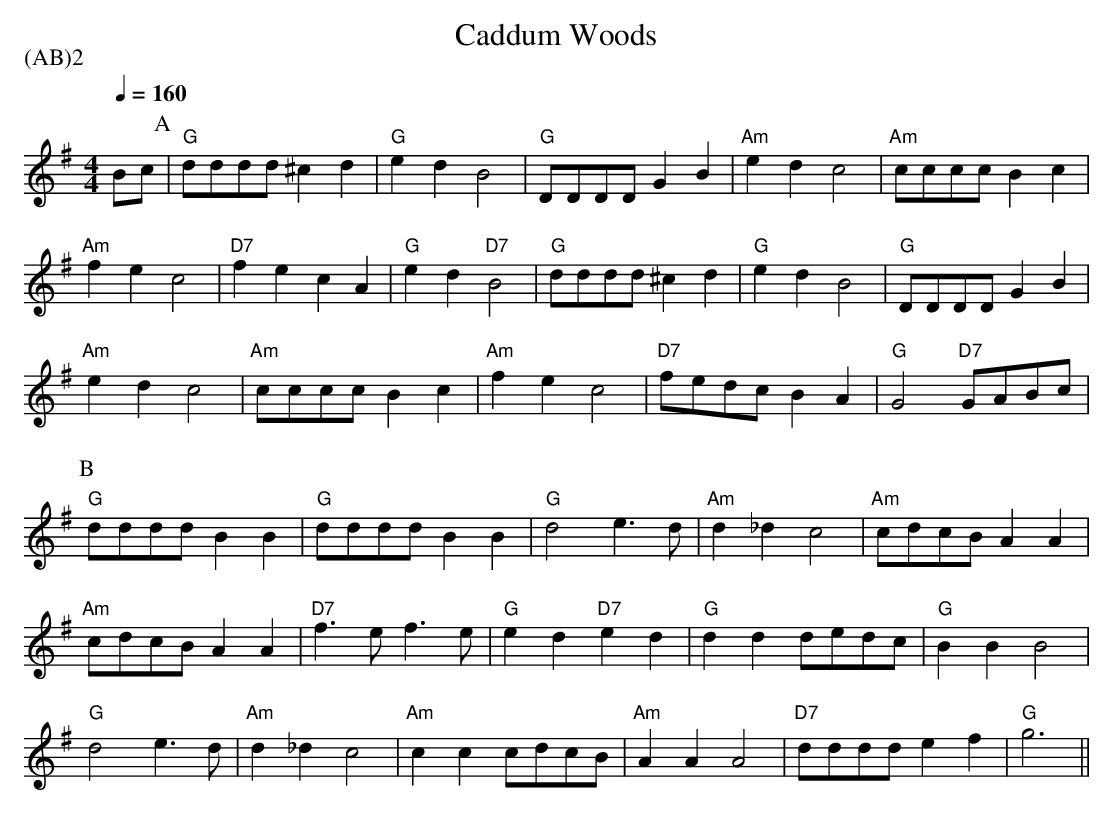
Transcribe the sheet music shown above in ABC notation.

X:1
T:Caddum Woods
P:(AB)2
M:4/4
L:1/4
Q:1/4=160
K:G
B/c/   \
P:A
|   "G"d/d/d/d/ ^cd   |   "G"  ed B2       | "G"  D/D/D/D/ GB   |   "Am" ed c2     |\
"Am" c/c/c/c/ Bc      |
"Am" fe c2            |  "D7"  fe cA       | "G" ed "D7" B2     | "G" d/d/d/d/ ^cd | "G" ed B2 |\
"G"D/D/D/D/ GB        |
"Am" ed c2            | "Am" c/c/c/c/ Bc   | "Am" fe c2         | "D7" f/e/d/c/ BA |\
"G"G2 "D7"   G/A/B/c/   |
P:B
"G" d/d/d/d/ BB       | "G" d/d/d/d/ BB       |  "G" d2  e3/2d/2    |  "Am"d_d c2|\
"Am" c/d/c/B/ AA      |
"Am" c/d/c/B/ AA      | "D7" f3/2e/2 f3/2e/2  | "G" ed "D7" ed         | "G" dd d/e/d/c/|\
"G"BB B2      |
"G"d2    e3/2d/2      | "Am" d_d c2           | "Am" cc c/d/c/B/       | "Am" AA A2 |"D7" d/d/d/d/ ef |\
"G"g3||
